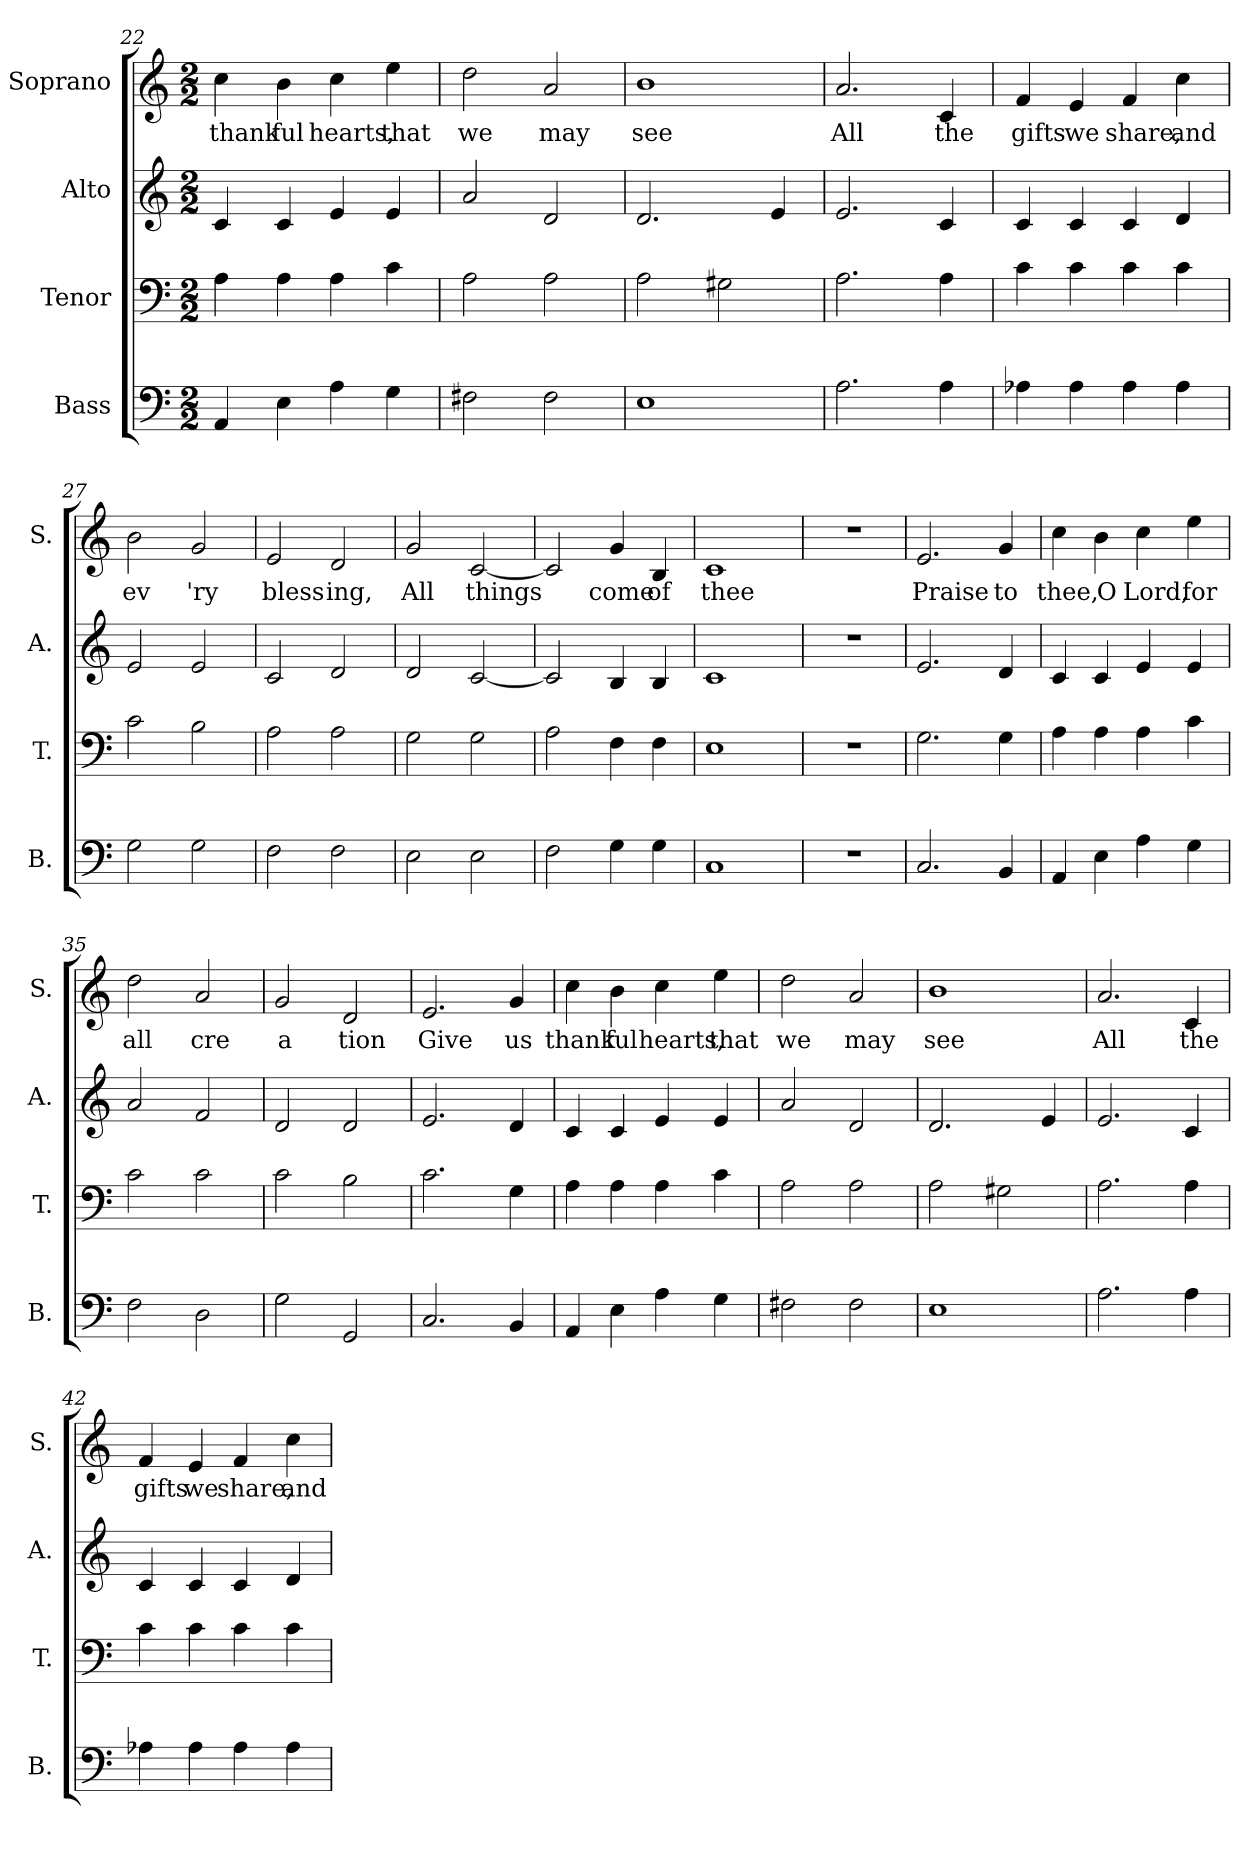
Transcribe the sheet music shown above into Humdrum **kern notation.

**kern	**kern	**kern	**kern	**text
*part4	*part3	*part2	*part1	*part1
*staff4	*staff3	*staff2	*staff1	*staff1
*I"Bass	*I"Tenor	*I"Alto	*I"Soprano	*
*I'B.	*I'T.	*I'A.	*I'S.	*
*clefF4	*clefF4	*clefG2	*clefG2	*
*k[]	*k[]	*k[]	*k[]	*
*M2/2	*M2/2	*M2/2	*M2/2	*
=22	=22	=22	=22	=22
4AA/	4A\	4c/	4cc\	thank
4E\	4A\	4c/	4b\	ful
4A\	4A\	4e/	4cc\	hearts,
4G\	4c\	4e/	4ee\	that
=23	=23	=23	=23	=23
2F#X\	2A\	2a/	2dd\	we
2F#\	2A\	2d/	2a/	may
=24	=24	=24	=24	=24
1E	2A\	2.d/	1b	see
.	2G#X\	.	.	.
.	.	4e/	.	.
!!LO:LB:g=z
=25	=25	=25	=25	=25
2.A\	2.A\	2.e/	2.a/	All
4A\	4A\	4c/	4c/	the
=26	=26	=26	=26	=26
4A-X\	4c\	4c/	4f/	gifts
4A-\	4c\	4c/	4e/	we
4A-\	4c\	4c/	4f/	share,
4A-\	4c\	4d/	4cc\	and
=27	=27	=27	=27	=27
2G\	2c\	2e/	2b\	ev
2G\	2B\	2e/	2g/	'ry
=28	=28	=28	=28	=28
2F\	2A\	2c/	2e/	bless
2F\	2A\	2d/	2d/	ing,
=29	=29	=29	=29	=29
2E\	2G\	2d/	2g/	All
2E\	2G\	[2c/	[2c/	things
=30	=30	=30	=30	=30
2F\	2A\	2c/]	2c/]	.
4G\	4F\	4B/	4g/	come
4G\	4F\	4B/	4B/	of
=31	=31	=31	=31	=31
1C	1E	1c	1c	thee
=32	=32	=32	=32	=32
1r	1r	1r	1r	.
!!LO:LB:g=z
=33	=33	=33	=33	=33
2.C/	2.G\	2.e/	2.e/	Praise
4BB/	4G\	4d/	4g/	to
=34	=34	=34	=34	=34
4AA/	4A\	4c/	4cc\	thee,
4E\	4A\	4c/	4b\	O
4A\	4A\	4e/	4cc\	Lord,
4G\	4c\	4e/	4ee\	for
=35	=35	=35	=35	=35
2F\	2c\	2a/	2dd\	all
2D\	2c\	2f/	2a/	cre
=36	=36	=36	=36	=36
2G\	2c\	2d/	2g/	a
2GG/	2B\	2d/	2d/	tion
=37	=37	=37	=37	=37
2.C/	2.c\	2.e/	2.e/	Give
4BB/	4G\	4d/	4g/	us
=38	=38	=38	=38	=38
4AA/	4A\	4c/	4cc\	thank
4E\	4A\	4c/	4b\	ful
4A\	4A\	4e/	4cc\	hearts,
4G\	4c\	4e/	4ee\	that
=39	=39	=39	=39	=39
2F#X\	2A\	2a/	2dd\	we
2F#\	2A\	2d/	2a/	may
!!LO:PB:g=z
=40	=40	=40	=40	=40
1E	2A\	2.d/	1b	see
.	2G#X\	.	.	.
.	.	4e/	.	.
=41	=41	=41	=41	=41
2.A\	2.A\	2.e/	2.a/	All
4A\	4A\	4c/	4c/	the
=42	=42	=42	=42	=42
4A-X\	4c\	4c/	4f/	gifts
4A-\	4c\	4c/	4e/	we
4A-\	4c\	4c/	4f/	share,
4A-\	4c\	4d/	4cc\	and
=	=	=	=	=
*-	*-	*-	*-	*-
